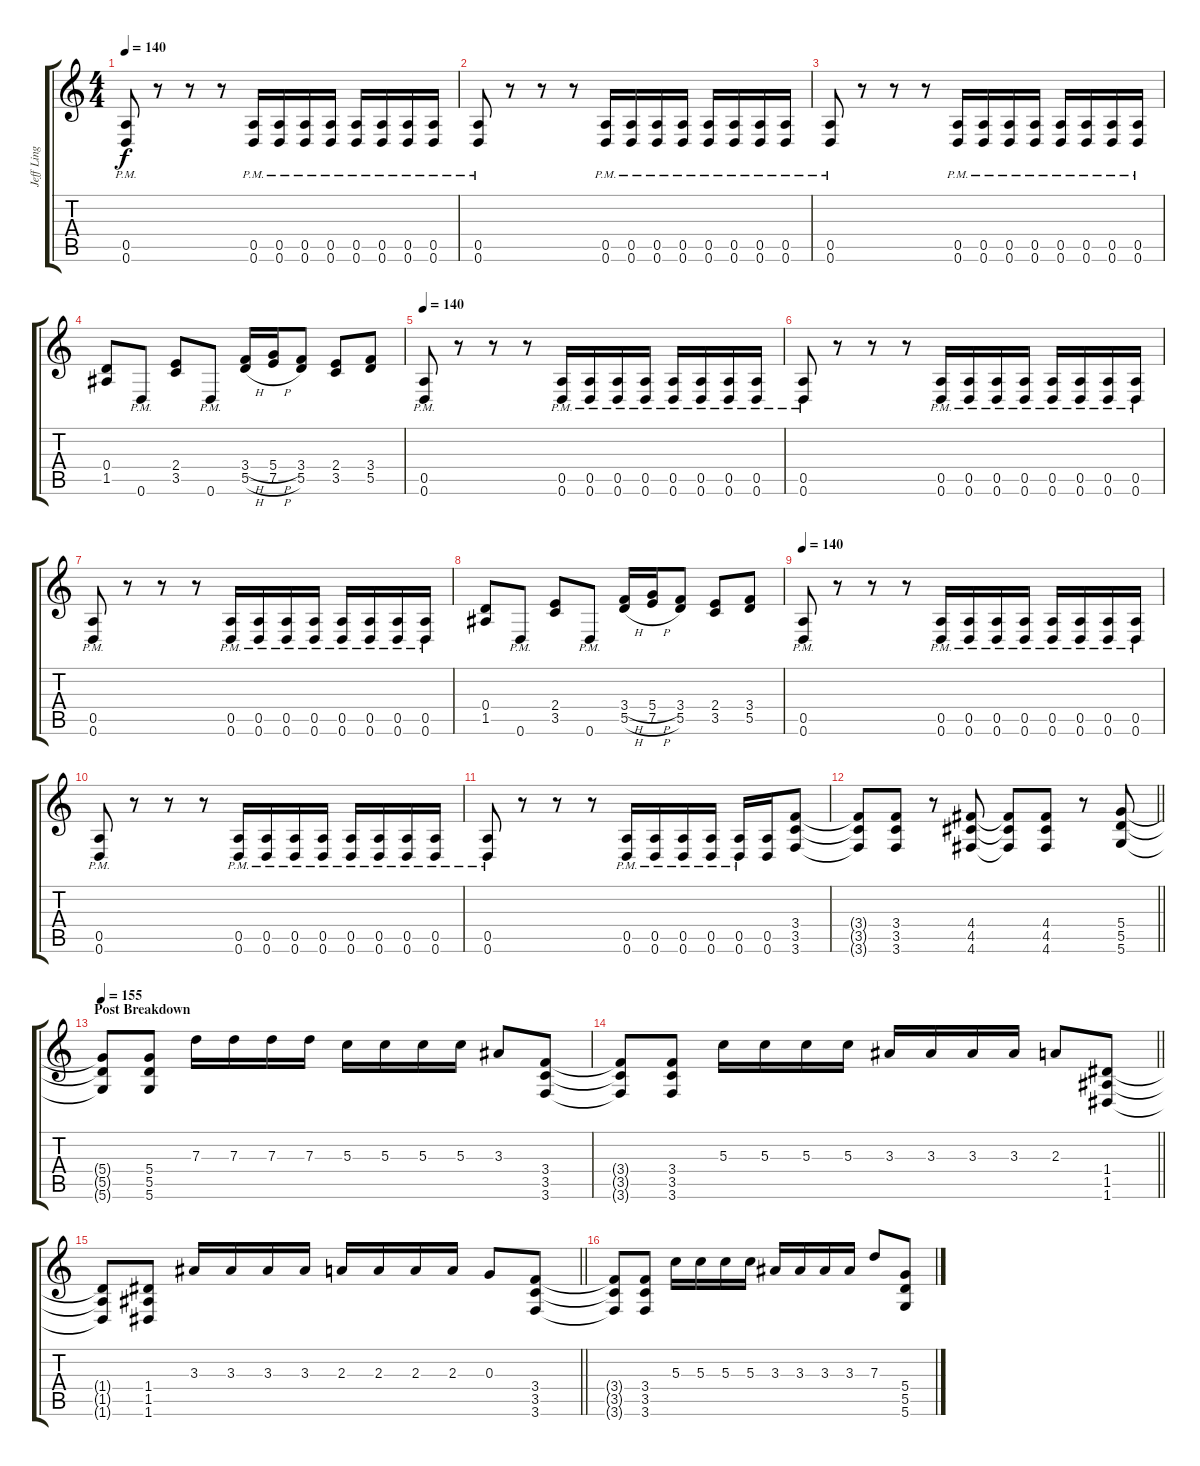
\track ("Jeff Ling" "Jeff Ling") {instrument distortionguitar}
\staff {score tabs}
\tuning (E4 B3 G3 D3 A2 D2) {hide}
\ts (4 4)
\tempo 140
\clef g2
\ks c
(0.5{pm} 0.6{pm}).8{dy f} r.8 r.8 r.8 (0.5{pm} 0.6{pm}).16 (0.5{pm} 0.6{pm}).16 (0.5{pm} 0.6{pm}).16 (0.5{pm} 0.6{pm}).16 (0.5{pm} 0.6{pm}).16 (0.5{pm} 0.6{pm}).16 (0.5{pm} 0.6{pm}).16 (0.5{pm} 0.6{pm}).16 |
(0.5{pm} 0.6{pm}).8 r.8 r.8 r.8 (0.5{pm} 0.6{pm}).16 (0.5{pm} 0.6{pm}).16 (0.5{pm} 0.6{pm}).16 (0.5{pm} 0.6{pm}).16 (0.5{pm} 0.6{pm}).16 (0.5{pm} 0.6{pm}).16 (0.5{pm} 0.6{pm}).16 (0.5{pm} 0.6{pm}).16 |
(0.5{pm} 0.6{pm}).8 r.8 r.8 r.8 (0.5{pm} 0.6{pm}).16 (0.5{pm} 0.6{pm}).16 (0.5{pm} 0.6{pm}).16 (0.5{pm} 0.6{pm}).16 (0.5{pm} 0.6{pm}).16 (0.5{pm} 0.6{pm}).16 (0.5{pm} 0.6{pm}).16 (0.5{pm} 0.6{pm}).16 |
(0.4 1.5).8 0.6{pm}.8 (2.4 3.5).8 0.6{pm}.8 (3.4{h} 5.5{h}).16 (5.4{h} 7.5{h}).16 (3.4 5.5).8 (2.4 3.5).8 (3.4 5.5).8 |
\tempo 140
(0.5{pm} 0.6{pm}).8 r.8 r.8 r.8 (0.5{pm} 0.6{pm}).16 (0.5{pm} 0.6{pm}).16 (0.5{pm} 0.6{pm}).16 (0.5{pm} 0.6{pm}).16 (0.5{pm} 0.6{pm}).16 (0.5{pm} 0.6{pm}).16 (0.5{pm} 0.6{pm}).16 (0.5{pm} 0.6{pm}).16 |
(0.5{pm} 0.6{pm}).8 r.8 r.8 r.8 (0.5{pm} 0.6{pm}).16 (0.5{pm} 0.6{pm}).16 (0.5{pm} 0.6{pm}).16 (0.5{pm} 0.6{pm}).16 (0.5{pm} 0.6{pm}).16 (0.5{pm} 0.6{pm}).16 (0.5{pm} 0.6{pm}).16 (0.5{pm} 0.6{pm}).16 |
(0.5{pm} 0.6{pm}).8 r.8 r.8 r.8 (0.5{pm} 0.6{pm}).16 (0.5{pm} 0.6{pm}).16 (0.5{pm} 0.6{pm}).16 (0.5{pm} 0.6{pm}).16 (0.5{pm} 0.6{pm}).16 (0.5{pm} 0.6{pm}).16 (0.5{pm} 0.6{pm}).16 (0.5{pm} 0.6{pm}).16 |
(0.4 1.5).8 0.6{pm}.8 (2.4 3.5).8 0.6{pm}.8 (3.4{h} 5.5{h}).16 (5.4{h} 7.5{h}).16 (3.4 5.5).8 (2.4 3.5).8 (3.4 5.5).8 |
\tempo 140
(0.5{pm} 0.6{pm}).8 r.8 r.8 r.8 (0.5{pm} 0.6{pm}).16 (0.5{pm} 0.6{pm}).16 (0.5{pm} 0.6{pm}).16 (0.5{pm} 0.6{pm}).16 (0.5{pm} 0.6{pm}).16 (0.5{pm} 0.6{pm}).16 (0.5{pm} 0.6{pm}).16 (0.5{pm} 0.6{pm}).16 |
(0.5{pm} 0.6{pm}).8 r.8 r.8 r.8 (0.5{pm} 0.6{pm}).16 (0.5{pm} 0.6{pm}).16 (0.5{pm} 0.6{pm}).16 (0.5{pm} 0.6{pm}).16 (0.5{pm} 0.6{pm}).16 (0.5{pm} 0.6{pm}).16 (0.5{pm} 0.6{pm}).16 (0.5{pm} 0.6{pm}).16 |
(0.5{pm} 0.6{pm}).8 r.8 r.8 r.8 (0.5{pm} 0.6{pm}).16 (0.5{pm} 0.6{pm}).16 (0.5{pm} 0.6{pm}).16 (0.5{pm} 0.6{pm}).16 (0.5{pm} 0.6{pm}).16 (0.5 0.6).16 (3.4 3.5 3.6).8 |
\barLineRight lightlight
(3.4{t} 3.5{t} 3.6{t}).8 (3.4 3.5 3.6).8 r.8 (4.4 4.5 4.6).8 (4.4{t} 4.5{t} 4.6{t}).8 (4.4 4.5 4.6).8 r.8 (5.4 5.5 5.6).8 |
\section ("" "Post Breakdown")
\tempo 155
(5.4{t} 5.5{t} 5.6{t}).8 (5.4 5.5 5.6).8 7.3.16 7.3.16 7.3.16 7.3.16 5.3.16 5.3.16 5.3.16 5.3.16 3.3.8 (3.4 3.5 3.6).8 |
\barLineRight lightlight
(3.4{t} 3.5{t} 3.6{t}).8 (3.4 3.5 3.6).8 5.3.16 5.3.16 5.3.16 5.3.16 3.3.16 3.3.16 3.3.16 3.3.16 2.3.8 (1.4 1.5 1.6).8 |
\barLineRight lightlight
(1.4{t} 1.5{t} 1.6{t}).8 (1.4 1.5 1.6).8 3.3.16 3.3.16 3.3.16 3.3.16 2.3.16 2.3.16 2.3.16 2.3.16 0.3.8 (3.4 3.5 3.6).8 |
(3.4{t} 3.5{t} 3.6{t}).8 (3.4 3.5 3.6).8 5.3.16 5.3.16 5.3.16 5.3.16 3.3.16 3.3.16 3.3.16 3.3.16 7.3.8 (5.4 5.5 5.6).8
